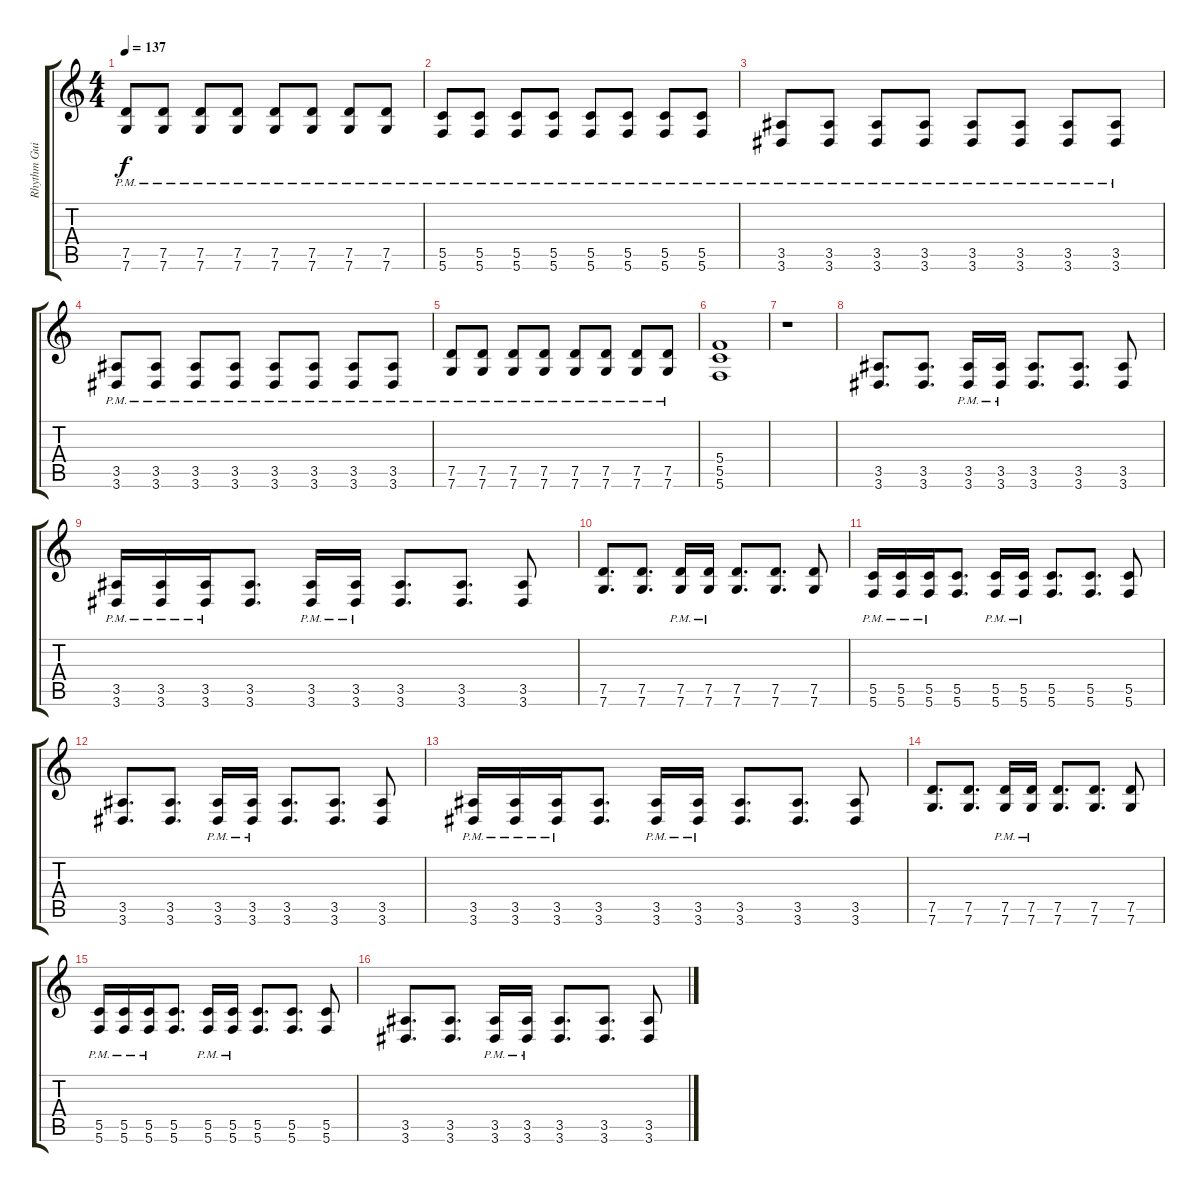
\track ("Rhythm Guitar 1" "Rhythm Gui") {instrument distortionguitar}
\staff {score tabs}
\tuning (D4 A3 F3 C3 G2 C2) {hide}
\ts (4 4)
\tempo 137
\clef g2
\ks c
(7.5{pm} 7.6{pm}).8{dy f} (7.5{pm} 7.6{pm}).8 (7.5{pm} 7.6{pm}).8 (7.5{pm} 7.6{pm}).8 (7.5{pm} 7.6{pm}).8 (7.5{pm} 7.6{pm}).8 (7.5{pm} 7.6{pm}).8 (7.5{pm} 7.6{pm}).8 |
(5.5{pm} 5.6{pm}).8 (5.5{pm} 5.6{pm}).8 (5.5{pm} 5.6{pm}).8 (5.5{pm} 5.6{pm}).8 (5.5{pm} 5.6{pm}).8 (5.5{pm} 5.6{pm}).8 (5.5{pm} 5.6{pm}).8 (5.5{pm} 5.6{pm}).8 |
(3.5{pm} 3.6{pm}).8 (3.5{pm} 3.6{pm}).8 (3.5{pm} 3.6{pm}).8 (3.5{pm} 3.6{pm}).8 (3.5{pm} 3.6{pm}).8 (3.5{pm} 3.6{pm}).8 (3.5{pm} 3.6{pm}).8 (3.5{pm} 3.6{pm}).8 |
(3.5{pm} 3.6{pm}).8 (3.5{pm} 3.6{pm}).8 (3.5{pm} 3.6{pm}).8 (3.5{pm} 3.6{pm}).8 (3.5{pm} 3.6{pm}).8 (3.5{pm} 3.6{pm}).8 (3.5{pm} 3.6{pm}).8 (3.5{pm} 3.6{pm}).8 |
(7.5{pm} 7.6{pm}).8 (7.5{pm} 7.6{pm}).8 (7.5{pm} 7.6{pm}).8 (7.5{pm} 7.6{pm}).8 (7.5{pm} 7.6{pm}).8 (7.5{pm} 7.6{pm}).8 (7.5{pm} 7.6{pm}).8 (7.5{pm} 7.6{pm}).8 |
(5.4 5.5 5.6).1 |
r.1 |
(3.5 3.6).8{d} (3.5 3.6).8{d} (3.5{pm} 3.6{pm}).16 (3.5{pm} 3.6{pm}).16 (3.5 3.6).8{d} (3.5 3.6).8{d} (3.5 3.6).8 |
(3.5{pm} 3.6{pm}).16 (3.5{pm} 3.6{pm}).16 (3.5{pm} 3.6{pm}).16 (3.5 3.6).8{d} (3.5{pm} 3.6{pm}).16 (3.5{pm} 3.6{pm}).16 (3.5 3.6).8{d} (3.5 3.6).8{d} (3.5 3.6).8 |
(7.5 7.6).8{d} (7.5 7.6).8{d} (7.5{pm} 7.6{pm}).16 (7.5{pm} 7.6{pm}).16 (7.5 7.6).8{d} (7.5 7.6).8{d} (7.5 7.6).8 |
(5.5{pm} 5.6{pm}).16 (5.5{pm} 5.6{pm}).16 (5.5{pm} 5.6{pm}).16 (5.5 5.6).8{d} (5.5{pm} 5.6{pm}).16 (5.5{pm} 5.6{pm}).16 (5.5 5.6).8{d} (5.5 5.6).8{d} (5.5 5.6).8 |
(3.5 3.6).8{d} (3.5 3.6).8{d} (3.5{pm} 3.6{pm}).16 (3.5{pm} 3.6{pm}).16 (3.5 3.6).8{d} (3.5 3.6).8{d} (3.5 3.6).8 |
(3.5{pm} 3.6{pm}).16 (3.5{pm} 3.6{pm}).16 (3.5{pm} 3.6{pm}).16 (3.5 3.6).8{d} (3.5{pm} 3.6{pm}).16 (3.5{pm} 3.6{pm}).16 (3.5 3.6).8{d} (3.5 3.6).8{d} (3.5 3.6).8 |
(7.5 7.6).8{d} (7.5 7.6).8{d} (7.5{pm} 7.6{pm}).16 (7.5{pm} 7.6{pm}).16 (7.5 7.6).8{d} (7.5 7.6).8{d} (7.5 7.6).8 |
(5.5{pm} 5.6{pm}).16 (5.5{pm} 5.6{pm}).16 (5.5{pm} 5.6{pm}).16 (5.5 5.6).8{d} (5.5{pm} 5.6{pm}).16 (5.5{pm} 5.6{pm}).16 (5.5 5.6).8{d} (5.5 5.6).8{d} (5.5 5.6).8 |
(3.5 3.6).8{d} (3.5 3.6).8{d} (3.5{pm} 3.6{pm}).16 (3.5{pm} 3.6{pm}).16 (3.5 3.6).8{d} (3.5 3.6).8{d} (3.5 3.6).8
